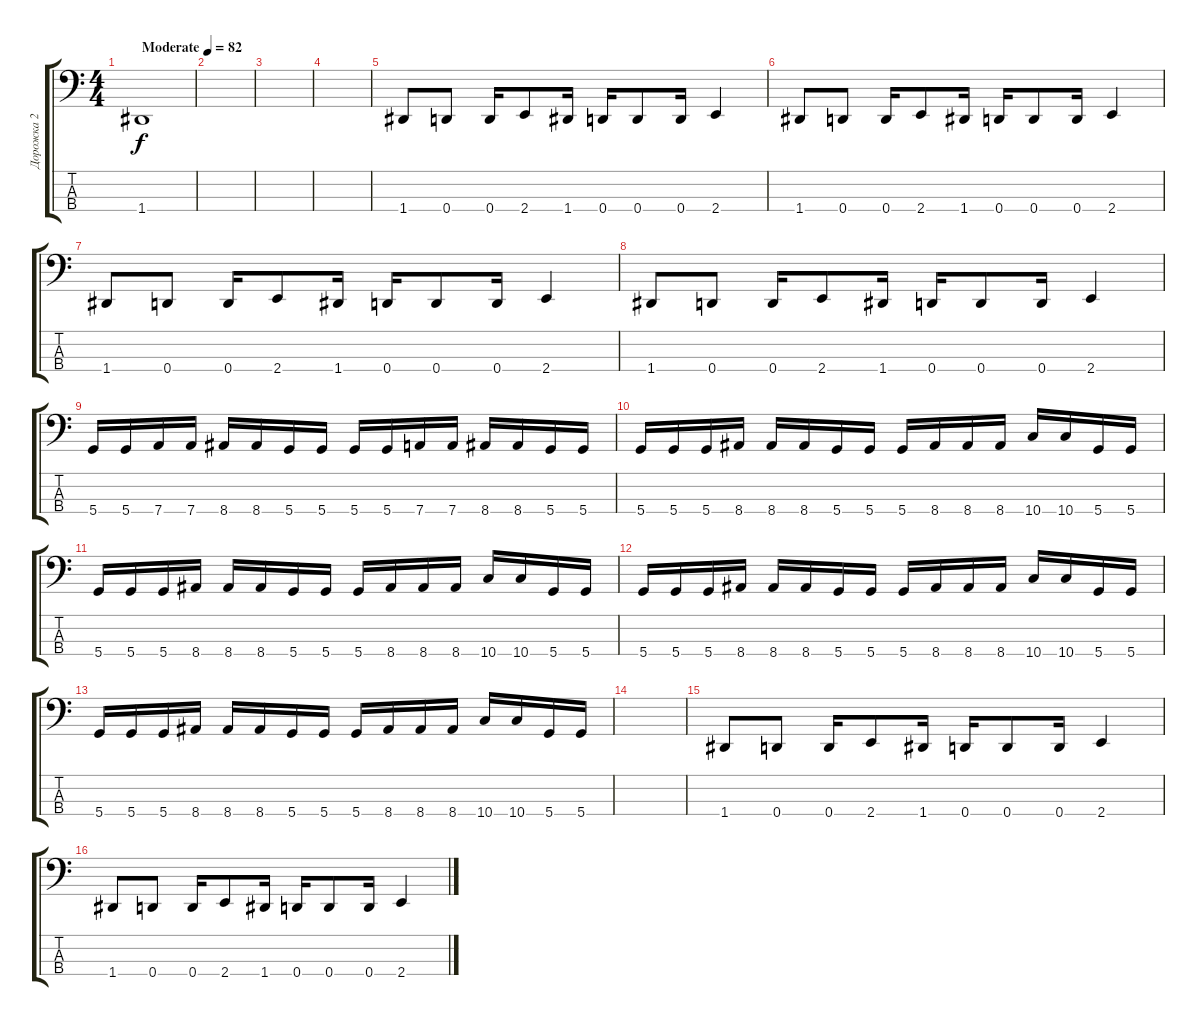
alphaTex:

\track ("Дорожка 2" "Дорожка 2") {instrument electricbasspick}
\staff {score tabs}
\tuning (G2 D2 A1 D1) {hide}
\ts (4 4)
\tempo (82 "Moderate")
\clef f4
\ks c
1.4.1{dy f instrument electricbasspick} |
|
|
|
1.4.8 0.4.8 0.4.16 2.4.8 1.4.16 0.4.16 0.4.8 0.4.16 2.4.4 |
1.4.8 0.4.8 0.4.16 2.4.8 1.4.16 0.4.16 0.4.8 0.4.16 2.4.4 |
1.4.8 0.4.8 0.4.16 2.4.8 1.4.16 0.4.16 0.4.8 0.4.16 2.4.4 |
1.4.8 0.4.8 0.4.16 2.4.8 1.4.16 0.4.16 0.4.8 0.4.16 2.4.4 |
5.4.16 5.4.16 7.4.16 7.4.16 8.4.16 8.4.16 5.4.16 5.4.16 5.4.16 5.4.16 7.4.16 7.4.16 8.4.16 8.4.16 5.4.16 5.4.16 |
5.4.16 5.4.16 5.4.16 8.4.16 8.4.16 8.4.16 5.4.16 5.4.16 5.4.16 8.4.16 8.4.16 8.4.16 10.4.16 10.4.16 5.4.16 5.4.16 |
5.4.16 5.4.16 5.4.16 8.4.16 8.4.16 8.4.16 5.4.16 5.4.16 5.4.16 8.4.16 8.4.16 8.4.16 10.4.16 10.4.16 5.4.16 5.4.16 |
5.4.16 5.4.16 5.4.16 8.4.16 8.4.16 8.4.16 5.4.16 5.4.16 5.4.16 8.4.16 8.4.16 8.4.16 10.4.16 10.4.16 5.4.16 5.4.16 |
5.4.16 5.4.16 5.4.16 8.4.16 8.4.16 8.4.16 5.4.16 5.4.16 5.4.16 8.4.16 8.4.16 8.4.16 10.4.16 10.4.16 5.4.16 5.4.16 |
|
1.4.8 0.4.8 0.4.16 2.4.8 1.4.16 0.4.16 0.4.8 0.4.16 2.4.4 |
1.4.8 0.4.8 0.4.16 2.4.8 1.4.16 0.4.16 0.4.8 0.4.16 2.4.4
